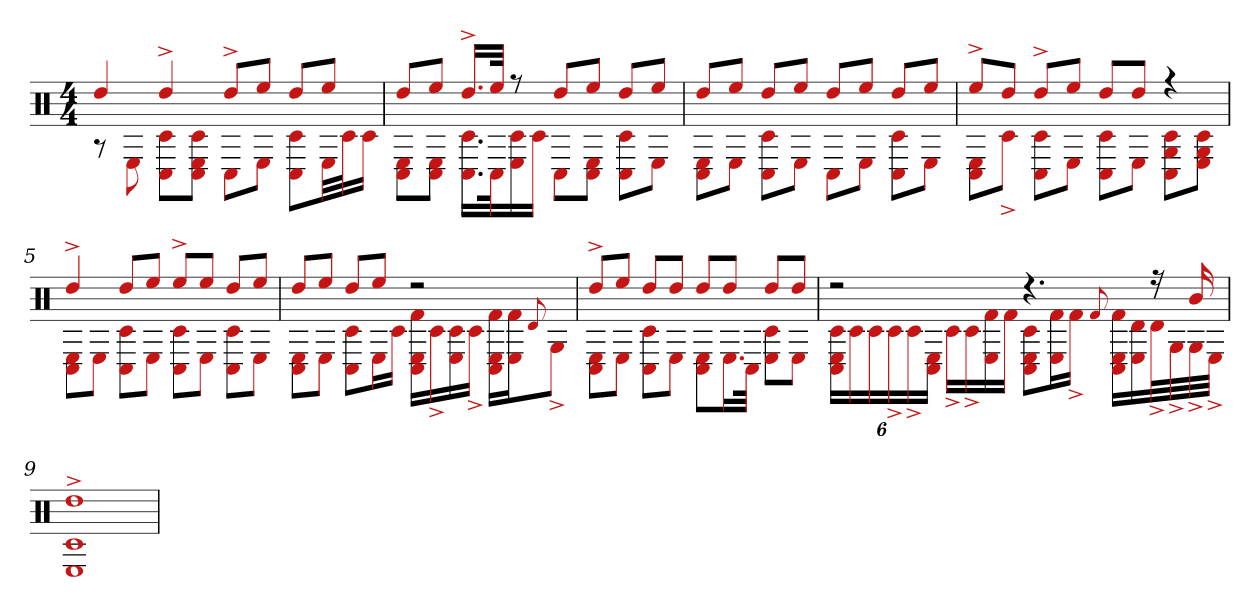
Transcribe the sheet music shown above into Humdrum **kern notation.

**kern
*part1
*staff1
*clefX
*k[]
*M4/4
=1
*^
4dd	8r
.	8E
4dd^	8C# 8c#L
.	8C# 8E 8c#J
8dd^L	8C#L
8eeJ	8EJ
8ddL	8C# 8c#L
8eeJ	32ELL
.	32c#J
.	16c#JJ
=2	=2
8ddL	8C# 8EL
8eeJ	8C# 8EJ
16.dd^LL	16.C# 16.c#LL
32eeJJk	32C#k
8r	16E 16c#
.	16c#JJ
8ddL	8C#L
8eeJ	8C# 8EJ
8ddL	8C# 8c#L
8eeJ	8EJ
=3	=3
8ddL	8C# 8EL
8eeJ	8EJ
8ddL	8C# 8c#L
8eeJ	8EJ
8ddL	8C#L
8eeJ	8EJ
8ddL	8C# 8c#L
8eeJ	8EJ
=4	=4
8ee^L	8C# 8EL
8ddJ	8c#^J
8dd^L	8C# 8c#L
8eeJ	8EJ
8ddL	8C# 8c#L
8ddJ	8EJ
4r	8C# 8c# 8GL
.	8c# 8G 8EJ
=5	=5
4dd^	8C# 8EL
.	8EJ
8ddL	8C# 8c#L
8eeJ	8EJ
8ee^L	8c# 8C#L
8eeJ	8EJ
8ddL	8C# 8c#L
8eeJ	8EJ
=6	=6
8ddL	8C# 8EL
8eeJ	8EJ
8ddL	8C# 8c#L
8eeJ	16EL
.	16c#JJ
2r	16C# 16f# 16ELL
.	16c#^
.	16E 16c#
.	16c#^JJ
.	16E 16C# 16f#LL
.	16f# 16EJ
.	8qqd
.	8G^J
=7	=7
8dd^L	8C# 8EL
8eeJ	8EJ
8ddL	8C# 8c#L
8ddJ	8EJ
8ddL	8C# 8EL
8ddJ	16.EL
.	32C#JJk
8ddL	8E 8c#L
8ddJ	8EJ
=8	=8
2r	24C# 24E 24c#LL
.	24c#
.	24c#
.	24c#^
.	24c#^
.	24E 24C#JJ
.	16c#^LL
.	16c#^
.	16E 16f#
.	16f#JJ
4.r	8C# 8E 8c#L
.	16E 16f#L
.	16f#^JJ
.	8qqf#
.	16C# 16E 16f#LL
.	16E 16d
16r	32d^L
.	32G^
16b	32G^
.	32E^JJJ
=9	=9
1dd^	1E 1c#
*v	*v
=
*-
